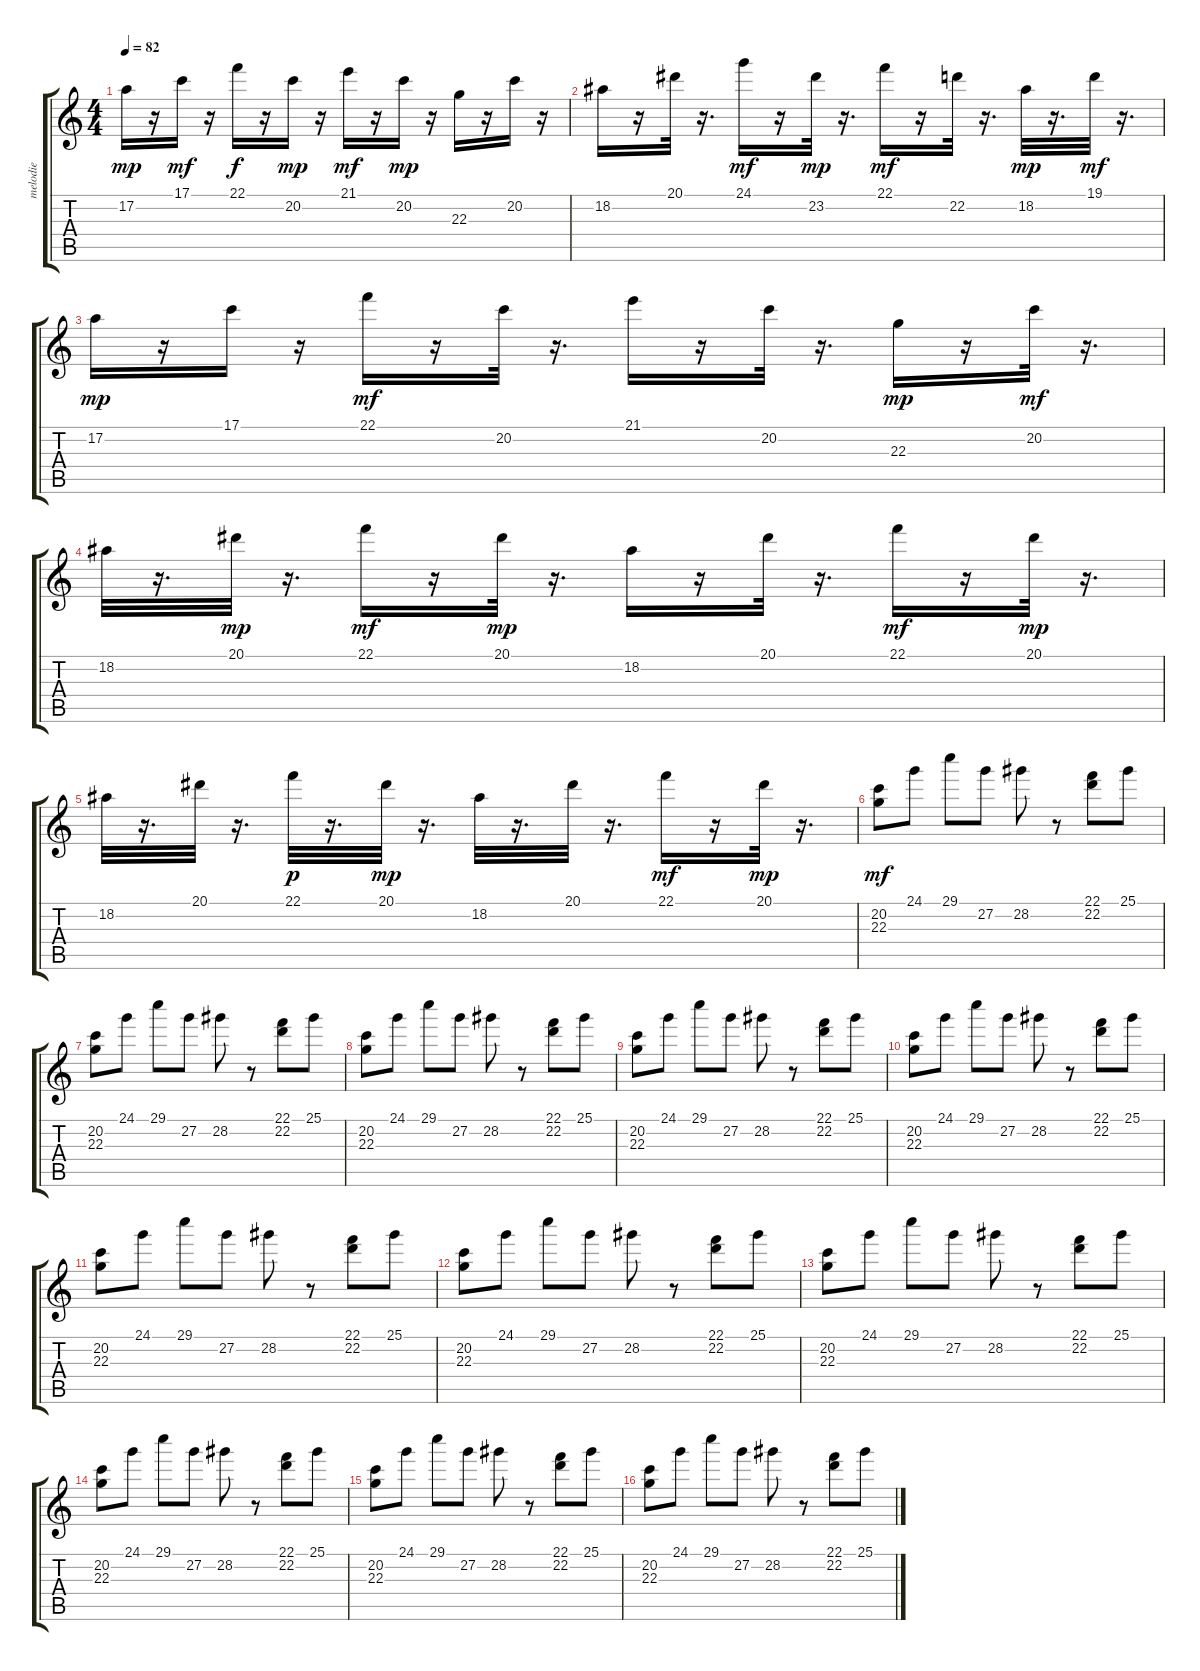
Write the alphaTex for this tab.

\track ("melodie" "melodie") {instrument glockenspiel}
\staff {score tabs}
\tuning (G4 E4 A3 D3 G2 C2) {hide}
\ts (4 4)
\tempo 82
\clef g2
\ks c
17.2.16{dy mp} r.16 17.1.16{dy mf} r.16 22.1.16{dy f} r.16 20.2.16{dy mp} r.16 21.1.16{dy mf} r.16 20.2.16{dy mp} r.16 22.3.16 r.16 20.2.16 r.16 |
18.2.16 r.16 20.1.32 r.16{d} 24.1.16{dy mf} r.16 23.2.32{dy mp} r.16{d} 22.1.16{dy mf} r.16 22.2.32 r.16{d} 18.2.32{dy mp} r.16{d} 19.1.32{dy mf} r.16{d} |
17.2.16{dy mp} r.16 17.1.16 r.16 22.1.16{dy mf} r.16 20.2.32 r.16{d} 21.1.16 r.16 20.2.32 r.16{d} 22.3.16{dy mp} r.16 20.2.32{dy mf} r.16{d} |
18.2.32 r.16{d} 20.1.32{dy mp} r.16{d} 22.1.16{dy mf} r.16 20.1.32{dy mp} r.16{d} 18.2.16 r.16 20.1.32 r.16{d} 22.1.16{dy mf} r.16 20.1.32{dy mp} r.16{d} |
18.2.32 r.16{d} 20.1.32 r.16{d} 22.1.32{dy p} r.16{d} 20.1.32{dy mp} r.16{d} 18.2.32 r.16{d} 20.1.32 r.16{d} 22.1.16{dy mf} r.16 20.1.32{dy mp} r.16{d} |
(20.2 22.3).8{dy mf} 24.1.8 29.1.8 27.2.8 28.2.8 r.8 (22.1 22.2).8 25.1.8 |
(20.2 22.3).8 24.1.8 29.1.8 27.2.8 28.2.8 r.8 (22.1 22.2).8 25.1.8 |
(20.2 22.3).8 24.1.8 29.1.8 27.2.8 28.2.8 r.8 (22.1 22.2).8 25.1.8 |
(20.2 22.3).8 24.1.8 29.1.8 27.2.8 28.2.8 r.8 (22.1 22.2).8 25.1.8 |
(20.2 22.3).8 24.1.8 29.1.8 27.2.8 28.2.8 r.8 (22.1 22.2).8 25.1.8 |
(20.2 22.3).8 24.1.8 29.1.8 27.2.8 28.2.8 r.8 (22.1 22.2).8 25.1.8 |
(20.2 22.3).8 24.1.8 29.1.8 27.2.8 28.2.8 r.8 (22.1 22.2).8 25.1.8 |
(20.2 22.3).8 24.1.8 29.1.8 27.2.8 28.2.8 r.8 (22.1 22.2).8 25.1.8 |
(20.2 22.3).8 24.1.8 29.1.8 27.2.8 28.2.8 r.8 (22.1 22.2).8 25.1.8 |
(20.2 22.3).8 24.1.8 29.1.8 27.2.8 28.2.8 r.8 (22.1 22.2).8 25.1.8 |
(20.2 22.3).8 24.1.8 29.1.8 27.2.8 28.2.8 r.8 (22.1 22.2).8 25.1.8
